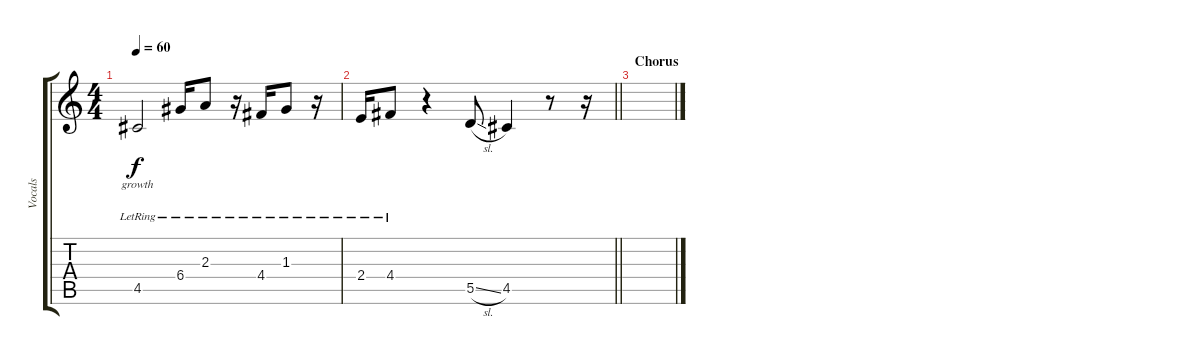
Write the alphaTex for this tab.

\track ("Vocals" "Vocals") {instrument acousticguitarsteel}
\staff {score tabs}
\tuning (E4 B3 G3 D3 A2 E2) {hide}
\ts (4 4)
\tempo 60
\clef g2
\ks c
4.5{lr}.2{lyrics (0 "growth") lyrics (1 "") lyrics (2 "") lyrics (3 "") lyrics (4 "") dy f} 6.4{lr}.16 2.3{lr}.8 r.16 4.4{lr}.16 1.3{lr}.8 r.16 |
\barLineRight lightlight
2.4{lr}.16 4.4{lr}.8 r.4 5.5{sl}.8 4.5.4 r.8 r.16 |
\section ("" "Chorus")
